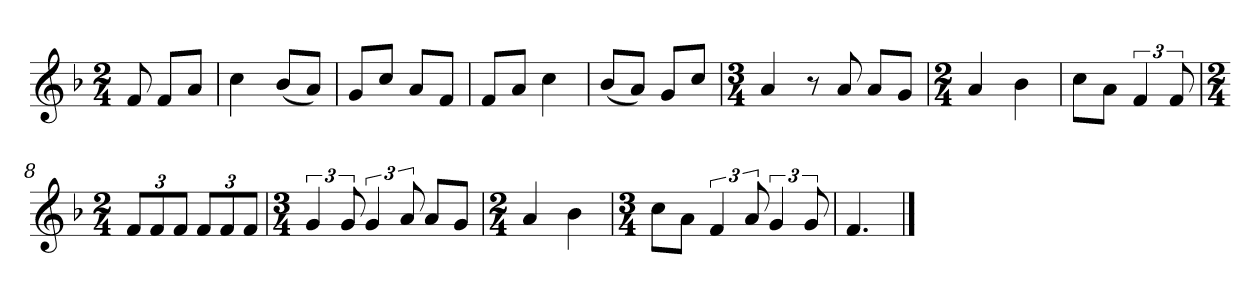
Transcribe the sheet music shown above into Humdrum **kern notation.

**kern
*part1
*staff1
*k[b-]
*M2/4
*MM120
=
8f
8fL
8aJ
=1
4cc
(8b-L
8aJ)
=2
8gL
8ccJ
8aL
8fJ
=3
8fL
8aJ
4cc
=4
(8b-L
8aJ)
8gL
8ccJ
=5
*M3/4
4a
8r
8a
8aL
8gJ
=6
*M2/4
4a
4b-
=7
8ccL
8aJ
6f
12f
=8
*M2/4
12fL
12f
12fJ
12fL
12f
12fJ
=9
*M3/4
6g
12g
6g
12a
8aL
8gJ
=10
*M2/4
4a
4b-
=11
*M3/4
8ccL
8aJ
6f
12a
6g
12g
=12
4.f
==
*-
